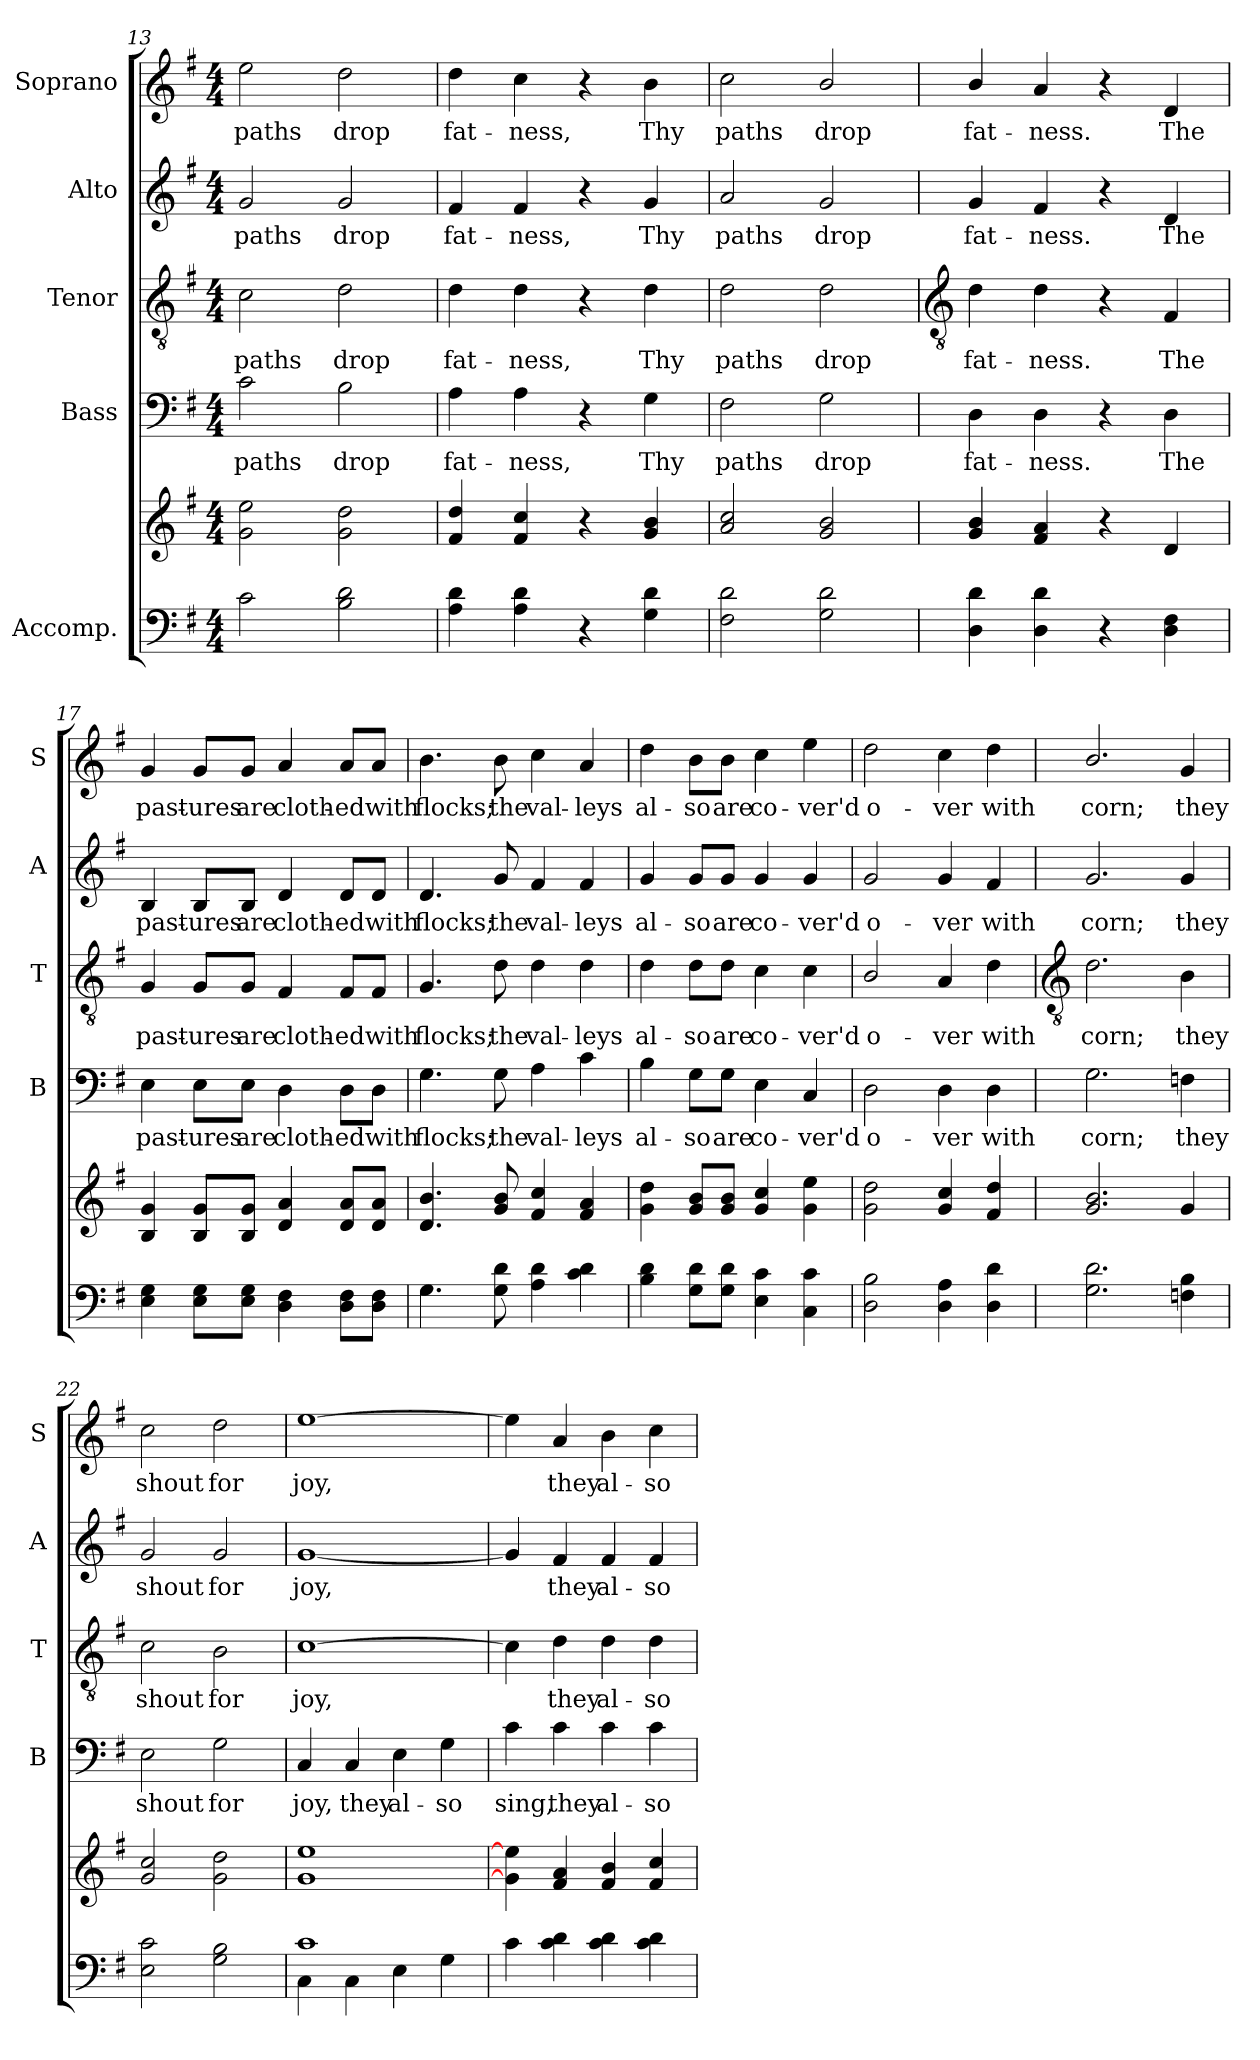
**kern	**kern	**kern	**text	**kern	**text	**kern	**text	**kern	**text
*part5	*part5	*part4	*part4	*part3	*part3	*part2	*part2	*part1	*part1
*staff6	*staff5	*staff4	*staff4	*staff3	*staff3	*staff2	*staff2	*staff1	*staff1
*I"Accomp.	*	*I"Bass	*	*I"Tenor	*	*I"Alto	*	*I"Soprano	*
*	*	*I'B	*	*I'T	*	*I'A	*	*I'S	*
*clefF4	*clefG2	*clefF4	*	*clefGv2	*	*clefG2	*	*clefG2	*
*k[f#]	*k[f#]	*k[f#]	*	*k[f#]	*	*k[f#]	*	*k[f#]	*
*G:	*G:	*G:	*	*G:	*	*G:	*	*G:	*
*M4/4	*M4/4	*M4/4	*	*M4/4	*	*M4/4	*	*M4/4	*
=13	=13	=13	=13	=13	=13	=13	=13	=13	=13
!	!	!	!LO:LY:b	!	!LO:LY:b	!	!LO:LY:b	!	!LO:LY:b
2c	2g 2ee	2c	paths	2c	paths	2g	paths	2ee	paths
!	!	!	!LO:LY:b	!	!LO:LY:b	!	!LO:LY:b	!	!LO:LY:b
2B 2d	2g 2dd	2B	drop	2d	drop	2g	drop	2dd	drop
=14	=14	=14	=14	=14	=14	=14	=14	=14	=14
!	!	!	!LO:LY:b	!	!LO:LY:b	!	!LO:LY:b	!	!LO:LY:b
4A 4d	4f# 4dd	4A	fat-	4d	fat-	4f#	fat-	4dd	fat-
!	!	!	!LO:LY:b	!	!LO:LY:b	!	!LO:LY:b	!	!LO:LY:b
4A 4d	4f#/ 4cc/	4A	-ness,	4d	-ness,	4f#	-ness,	4cc	-ness,
4r	4r	4r	.	4r	.	4r	.	4r	.
!	!	!	!LO:LY:b	!	!LO:LY:b	!	!LO:LY:b	!	!LO:LY:b
4G 4d	4g/ 4b/	4G	Thy	4d	Thy	4g	Thy	4b	Thy
=15	=15	=15	=15	=15	=15	=15	=15	=15	=15
!	!	!	!LO:LY:b	!	!LO:LY:b	!	!LO:LY:b	!	!LO:LY:b
2F# 2d	2a/ 2cc/	2F#	paths	2d	paths	2a	paths	2cc	paths
!	!	!	!LO:LY:b	!	!LO:LY:b	!	!LO:LY:b	!	!LO:LY:b
2G 2d	2g/ 2b/	2G	drop	2d	drop	2g	drop	2b/	drop
!!LO:LB:g=z
=16	=16	=16	=16	=16	=16	=16	=16	=16	=16
*	*	*	*	*clefGv2	*	*	*	*	*
!	!	!	!LO:LY:b	!	!LO:LY:b	!	!LO:LY:b	!	!LO:LY:b
4D 4d	4g/ 4b/	4D	fat-	4d	fat-	4g	fat-	4b/	fat-
!	!	!	!LO:LY:b	!	!LO:LY:b	!	!LO:LY:b	!	!LO:LY:b
4D 4d	4f# 4a	4D	-ness.	4d	-ness.	4f#	-ness.	4a	-ness.
4r	4r	4r	.	4r	.	4r	.	4r	.
!	!	!	!LO:LY:b	!	!LO:LY:b	!	!LO:LY:b	!	!LO:LY:b
4D 4F#	4d	4D	The	4F#	The	4d	The	4d	The
=17	=17	=17	=17	=17	=17	=17	=17	=17	=17
!	!	!	!LO:LY:b	!	!LO:LY:b	!	!LO:LY:b	!	!LO:LY:b
4E 4G	4B 4g	4E	past-	4G	past-	4B	past-	4g	past-
!	!	!	!LO:LY:b	!	!LO:LY:b	!	!LO:LY:b	!	!LO:LY:b
8E 8GL	8B 8gL	8E\L	-ures	8G/L	-ures	8B/L	-ures	8g/L	-ures
!	!	!	!LO:LY:b	!	!LO:LY:b	!	!LO:LY:b	!	!LO:LY:b
8E 8GJ	8B 8gJ	8E\J	are	8G/J	are	8B/J	are	8g/J	are
!	!	!	!LO:LY:b	!	!LO:LY:b	!	!LO:LY:b	!	!LO:LY:b
4D 4F#	4d 4a	4D	cloth-	4F#	cloth-	4d	cloth-	4a	cloth-
!	!	!	!LO:LY:b	!	!LO:LY:b	!	!LO:LY:b	!	!LO:LY:b
8D 8F#L	8d 8aL	8D\L	-ed	8F#/L	-ed	8d/L	-ed	8a/L	-ed
!	!	!	!LO:LY:b	!	!LO:LY:b	!	!LO:LY:b	!	!LO:LY:b
8D 8F#J	8d 8aJ	8D\J	with	8F#/J	with	8d/J	with	8a/J	with
=18	=18	=18	=18	=18	=18	=18	=18	=18	=18
!	!	!	!LO:LY:b	!	!LO:LY:b	!	!LO:LY:b	!	!LO:LY:b
4.G	4.d/ 4.b/	4.G	flocks;	4.G	flocks;	4.d	flocks;	4.b	flocks;
!	!	!	!LO:LY:b	!	!LO:LY:b	!	!LO:LY:b	!	!LO:LY:b
8G 8d	8g/ 8b/	8G	the	8d	the	8g	the	8b	the
!	!	!	!LO:LY:b	!	!LO:LY:b	!	!LO:LY:b	!	!LO:LY:b
4A 4d	4f#/ 4cc/	4A	val-	4d	val-	4f#	val-	4cc	val-
!	!	!	!LO:LY:b	!	!LO:LY:b	!	!LO:LY:b	!	!LO:LY:b
4c 4d	4f# 4a	4c	-leys	4d	-leys	4f#	-leys	4a	-leys
=19	=19	=19	=19	=19	=19	=19	=19	=19	=19
!	!	!	!LO:LY:b	!	!LO:LY:b	!	!LO:LY:b	!	!LO:LY:b
4B 4d	4g\ 4dd\	4B	al-	4d	al-	4g	al-	4dd	al-
!	!	!	!LO:LY:b	!	!LO:LY:b	!	!LO:LY:b	!	!LO:LY:b
8G 8dL	8g/ 8b/L	8G\L	-so	8d\L	-so	8g/L	-so	8b\L	-so
!	!	!	!LO:LY:b	!	!LO:LY:b	!	!LO:LY:b	!	!LO:LY:b
8G 8dJ	8g/ 8b/J	8G\J	are	8d\J	are	8g/J	are	8b\J	are
!	!	!	!LO:LY:b	!	!LO:LY:b	!	!LO:LY:b	!	!LO:LY:b
4E 4c	4g/ 4cc/	4E	co-	4c	co-	4g	co-	4cc	co-
!	!	!	!LO:LY:b	!	!LO:LY:b	!	!LO:LY:b	!	!LO:LY:b
4C\ 4c\	4g 4ee	4C	-ver'd	4c	-ver'd	4g	-ver'd	4ee	-ver'd
=20	=20	=20	=20	=20	=20	=20	=20	=20	=20
!	!	!	!LO:LY:b	!	!LO:LY:b	!	!LO:LY:b	!	!LO:LY:b
2D 2B	2g 2dd	2D	o-	2B/	o-	2g	o-	2dd	o-
!	!	!	!LO:LY:b	!	!LO:LY:b	!	!LO:LY:b	!	!LO:LY:b
4D 4A	4g 4cc	4D	-ver	4A	-ver	4g	-ver	4cc	-ver
!	!	!	!LO:LY:b	!	!LO:LY:b	!	!LO:LY:b	!	!LO:LY:b
4D 4d	4f# 4dd	4D	with	4d	with	4f#	with	4dd	with
!!LO:LB:g=z
=21	=21	=21	=21	=21	=21	=21	=21	=21	=21
*	*	*	*	*clefGv2	*	*	*	*	*
*^	*	*	*	*	*	*	*	*	*
!	!	!	!	!LO:LY:b	!	!LO:LY:b	!	!LO:LY:b	!	!LO:LY:b
1ryy	2.G 2.d	2.g/ 2.b/	2.G	corn;	2.d	corn;	2.g	corn;	2.b/	corn;
!	!	!	!	!LO:LY:b	!	!LO:LY:b	!	!LO:LY:b	!	!LO:LY:b
.	4Fn 4B	4g	4Fn	they	4B	they	4g	they	4g	they
=22	=22	=22	=22	=22	=22	=22	=22	=22	=22	=22
!	!	!	!	!LO:LY:b	!	!LO:LY:b	!	!LO:LY:b	!	!LO:LY:b
1ryy	2E 2c	2g/ 2cc/	2E	shout	2c	shout	2g	shout	2cc	shout
!	!	!	!	!LO:LY:b	!	!LO:LY:b	!	!LO:LY:b	!	!LO:LY:b
.	2G 2B	2g 2dd	2G	for	2B	for	2g	for	2dd	for
=23	=23	=23	=23	=23	=23	=23	=23	=23	=23	=23
!	!	!	!	!LO:LY:b	!	!LO:LY:b	!	!LO:LY:b	!	!LO:LY:b
1c	4C\	1g 1ee	4C	joy,	[1c	joy,	[1g	joy,	[1ee	joy,
!	!	!	!	!LO:LY:b	!	!	!	!	!	!
.	4C\	.	4C	they	.	.	.	.	.	.
!	!	!	!	!LO:LY:b	!	!	!	!	!	!
.	4E	.	4E	al-	.	.	.	.	.	.
!	!	!	!	!LO:LY:b	!	!	!	!	!	!
.	4G	.	4G	-so	.	.	.	.	.	.
=24	=24	=24	=24	=24	=24	=24	=24	=24	=24	=24
!	!	!	!	!LO:LY:b	!	!	!	!	!	!
2ryy	4c	4g] 4ee]	4c	sing,	4c]	.	4g]	.	4ee]	.
!	!	!	!	!LO:LY:b	!	!LO:LY:b	!	!LO:LY:b	!	!LO:LY:b
.	4c 4d	4f# 4a	4c	they	4d	they	4f#	they	4a	they
!	!	!	!	!LO:LY:b	!	!LO:LY:b	!	!LO:LY:b	!	!LO:LY:b
2ryy	4c 4d	4f#/ 4b/	4c	al-	4d	al-	4f#	al-	4b	al-
!	!	!	!	!LO:LY:b	!	!LO:LY:b	!	!LO:LY:b	!	!LO:LY:b
.	4c 4d	4f#/ 4cc/	4c	-so	4d	-so	4f#	-so	4cc	-so
*v	*v	*	*	*	*	*	*	*	*	*
=	=	=	=	=	=	=	=	=	=
*-	*-	*-	*-	*-	*-	*-	*-	*-	*-
